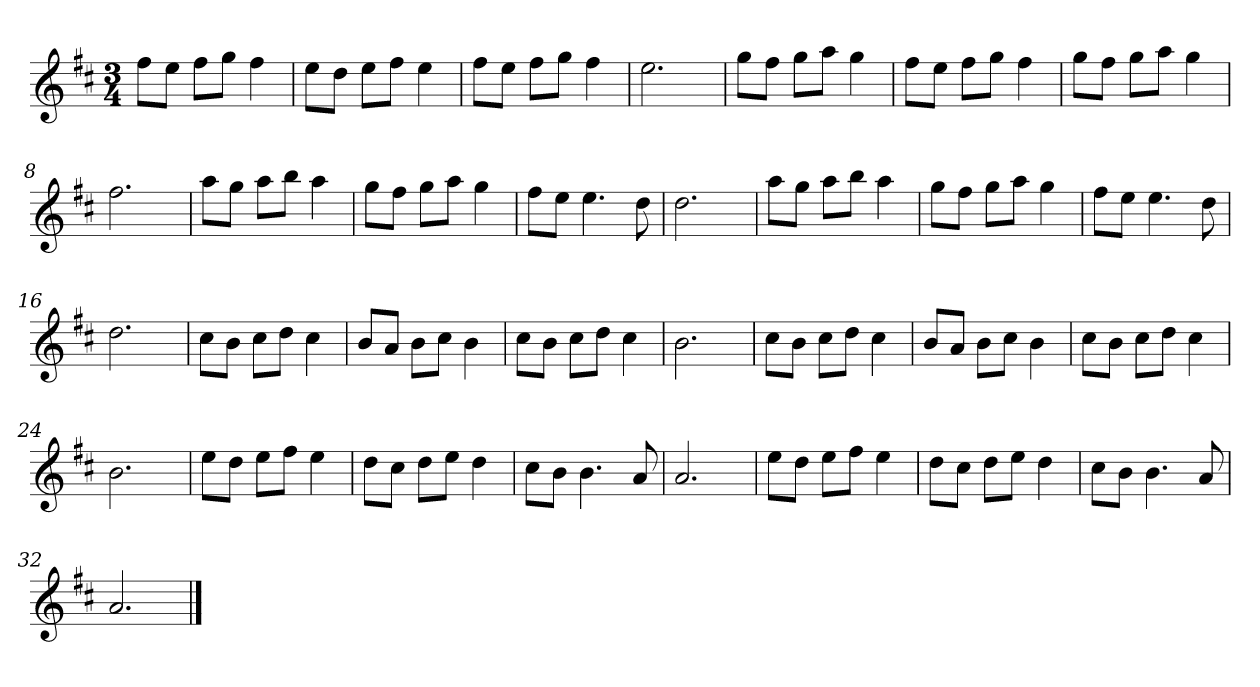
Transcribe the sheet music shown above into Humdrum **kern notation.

**kern
*part1
*staff1
*k[f#c#]
*M3/4
*MM120
=1
8ff#L
8eeJ
8ff#L
8ggJ
4ff#
=2
8eeL
8ddJ
8eeL
8ff#J
4ee
=3
8ff#L
8eeJ
8ff#L
8ggJ
4ff#
=4
2.ee
=5
8ggL
8ff#J
8ggL
8aaJ
4gg
=6
8ff#L
8eeJ
8ff#L
8ggJ
4ff#
=7
8ggL
8ff#J
8ggL
8aaJ
4gg
=8
2.ff#
=9
8aaL
8ggJ
8aaL
8bbJ
4aa
=10
8ggL
8ff#J
8ggL
8aaJ
4gg
=11
8ff#L
8eeJ
4.ee
8dd
=12
2.dd
=13
8aaL
8ggJ
8aaL
8bbJ
4aa
=14
8ggL
8ff#J
8ggL
8aaJ
4gg
=15
8ff#L
8eeJ
4.ee
8dd
=16
2.dd
=17
8cc#L
8bJ
8cc#L
8ddJ
4cc#
=18
8bL
8aJ
8bL
8cc#J
4b
=19
8cc#L
8bJ
8cc#L
8ddJ
4cc#
=20
2.b
=21
8cc#L
8bJ
8cc#L
8ddJ
4cc#
=22
8bL
8aJ
8bL
8cc#J
4b
=23
8cc#L
8bJ
8cc#L
8ddJ
4cc#
=24
2.b
=25
8eeL
8ddJ
8eeL
8ff#J
4ee
=26
8ddL
8cc#J
8ddL
8eeJ
4dd
=27
8cc#L
8bJ
4.b
8a
=28
2.a
=29
8eeL
8ddJ
8eeL
8ff#J
4ee
=30
8ddL
8cc#J
8ddL
8eeJ
4dd
=31
8cc#L
8bJ
4.b
8a
=32
2.a
==
*-
